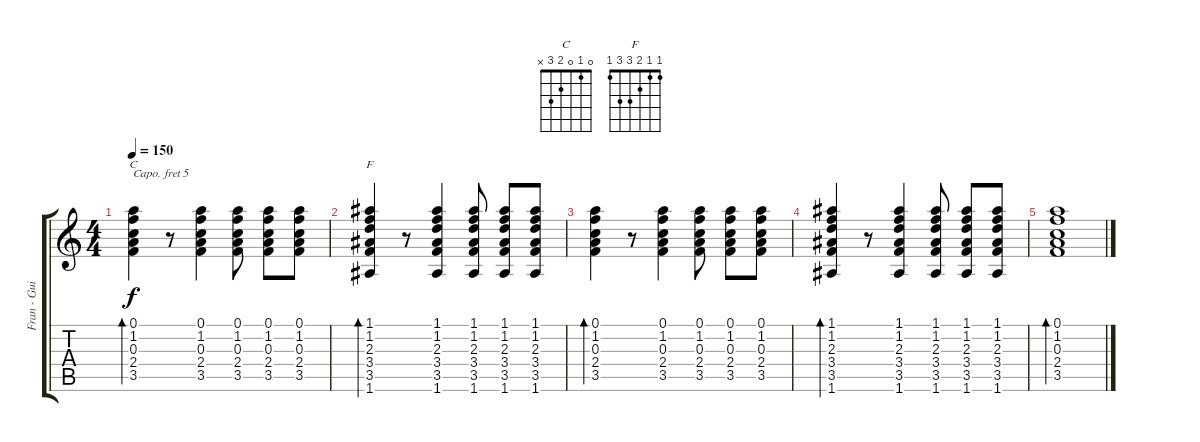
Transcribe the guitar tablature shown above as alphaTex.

\track ("Fran - Guitare (capo 5)" "Fran - Gui") {instrument acousticguitarnylon}
\staff {score tabs}
\capo 5
\tuning (E4 B3 G3 D3 A2 E2) {hide}
\chord ("C" 0 1 0 2 3 x)
\chord ("F" 1 1 2 3 3 1)
\ts (4 4)
\tempo 150
\clef g2
\ks c
(0.1 1.2 0.3 2.4 3.5).4{bd 60 ch "C" dy f} r.8 (0.1 1.2 0.3 2.4 3.5).4 (0.1 1.2 0.3 2.4 3.5).8 (0.1 1.2 0.3 2.4 3.5).8 (0.1 1.2 0.3 2.4 3.5).8 |
(1.1 1.2 2.3 3.4 3.5 1.6).4{bd 60 ch "F"} r.8 (1.1 1.2 2.3 3.4 3.5 1.6).4 (1.1 1.2 2.3 3.4 3.5 1.6).8 (1.1 1.2 2.3 3.4 3.5 1.6).8 (1.1 1.2 2.3 3.4 3.5 1.6).8 |
(0.1 1.2 0.3 2.4 3.5).4{bd 60} r.8 (0.1 1.2 0.3 2.4 3.5).4 (0.1 1.2 0.3 2.4 3.5).8 (0.1 1.2 0.3 2.4 3.5).8 (0.1 1.2 0.3 2.4 3.5).8 |
(1.1 1.2 2.3 3.4 3.5 1.6).4{bd 60} r.8 (1.1 1.2 2.3 3.4 3.5 1.6).4 (1.1 1.2 2.3 3.4 3.5 1.6).8 (1.1 1.2 2.3 3.4 3.5 1.6).8 (1.1 1.2 2.3 3.4 3.5 1.6).8 |
(0.1 1.2 0.3 2.4 3.5).1{bd 60}
